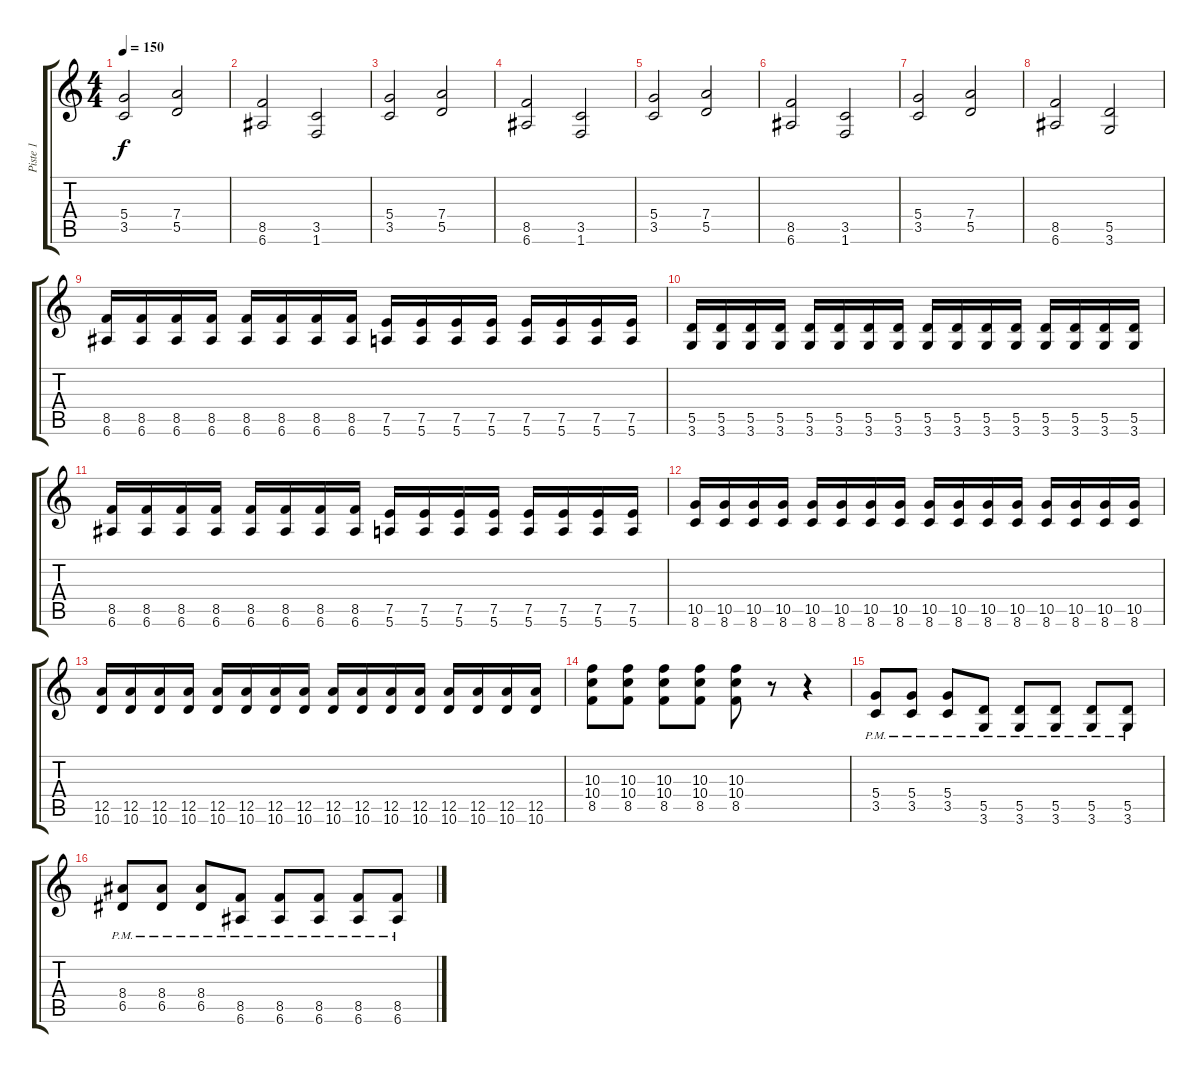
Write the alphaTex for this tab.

\track ("Piste 1" "Piste 1") {instrument distortionguitar}
\staff {score tabs}
\tuning (E4 B3 G3 D3 A2 E2) {hide}
\ts (4 4)
\tempo 150
\clef g2
\ks c
(5.4 3.5).2{dy f volume 12} (7.4 5.5).2 |
(8.5 6.6).2 (3.5 1.6).2 |
(5.4 3.5).2 (7.4 5.5).2 |
(8.5 6.6).2 (3.5 1.6).2 |
(5.4 3.5).2 (7.4 5.5).2 |
(8.5 6.6).2 (3.5 1.6).2 |
(5.4 3.5).2 (7.4 5.5).2 |
(8.5 6.6).2 (5.5 3.6).2 |
(8.5 6.6).16 (8.5 6.6).16 (8.5 6.6).16 (8.5 6.6).16 (8.5 6.6).16 (8.5 6.6).16 (8.5 6.6).16 (8.5 6.6).16 (7.5 5.6).16 (7.5 5.6).16 (7.5 5.6).16 (7.5 5.6).16 (7.5 5.6).16 (7.5 5.6).16 (7.5 5.6).16 (7.5 5.6).16 |
(5.5 3.6).16 (5.5 3.6).16 (5.5 3.6).16 (5.5 3.6).16 (5.5 3.6).16 (5.5 3.6).16 (5.5 3.6).16 (5.5 3.6).16 (5.5 3.6).16 (5.5 3.6).16 (5.5 3.6).16 (5.5 3.6).16 (5.5 3.6).16 (5.5 3.6).16 (5.5 3.6).16 (5.5 3.6).16 |
(8.5 6.6).16 (8.5 6.6).16 (8.5 6.6).16 (8.5 6.6).16 (8.5 6.6).16 (8.5 6.6).16 (8.5 6.6).16 (8.5 6.6).16 (7.5 5.6).16 (7.5 5.6).16 (7.5 5.6).16 (7.5 5.6).16 (7.5 5.6).16 (7.5 5.6).16 (7.5 5.6).16 (7.5 5.6).16 |
(10.5 8.6).16 (10.5 8.6).16 (10.5 8.6).16 (10.5 8.6).16 (10.5 8.6).16 (10.5 8.6).16 (10.5 8.6).16 (10.5 8.6).16 (10.5 8.6).16 (10.5 8.6).16 (10.5 8.6).16 (10.5 8.6).16 (10.5 8.6).16 (10.5 8.6).16 (10.5 8.6).16 (10.5 8.6).16 |
(12.5 10.6).16 (12.5 10.6).16 (12.5 10.6).16 (12.5 10.6).16 (12.5 10.6).16 (12.5 10.6).16 (12.5 10.6).16 (12.5 10.6).16 (12.5 10.6).16 (12.5 10.6).16 (12.5 10.6).16 (12.5 10.6).16 (12.5 10.6).16 (12.5 10.6).16 (12.5 10.6).16 (12.5 10.6).16 |
(10.3 10.4 8.5).8 (10.3 10.4 8.5).8 (10.3 10.4 8.5).8 (10.3 10.4 8.5).8 (10.3 10.4 8.5).8 r.8 r.4 |
(5.4{pm} 3.5{pm}).8{volume 15 balance 8} (5.4{pm} 3.5{pm}).8 (5.4{pm} 3.5{pm}).8 (5.5{pm} 3.6{pm}).8 (5.5{pm} 3.6{pm}).8 (5.5{pm} 3.6{pm}).8 (5.5{pm} 3.6{pm}).8 (5.5{pm} 3.6{pm}).8 |
(8.4{pm} 6.5{pm}).8 (8.4{pm} 6.5{pm}).8 (8.4{pm} 6.5{pm}).8 (8.5{pm} 6.6{pm}).8 (8.5{pm} 6.6{pm}).8 (8.5{pm} 6.6{pm}).8 (8.5{pm} 6.6{pm}).8 (8.5{pm} 6.6{pm}).8
